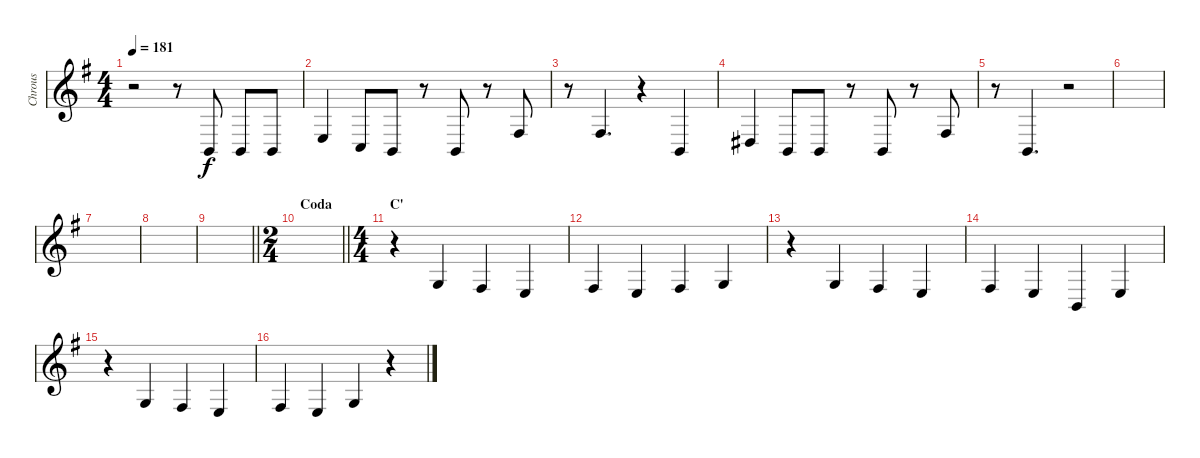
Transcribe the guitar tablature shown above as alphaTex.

\track ("Chrous" "Chrous") {instrument cello}
\staff {score}
\tuning (E4 B3 G3 D3 A2 E2) {hide}
\ts (4 4)
\tempo 181
\clef g2
\ks g
r.2{dy f} r.8 2.5.8 2.5.8 2.5.8 |
2.4.4 3.5.8 2.5.8 r.8 2.5.8 r.8 4.4.8 |
r.8 4.4.4{d} r.4 2.5.4 |
1.4.4 2.5.8 2.5.8 r.8 2.5.8 r.8 4.4.8 |
r.8 2.5.4{d} r.2 |
|
|
|
\barLineRight lightlight
|
\ts (2 4)
\section ("" "Coda")
\barLineRight lightlight
|
\ts (4 4)
\section ("" "C'")
r.4 0.3.4 4.4.4 2.4.4 |
4.4.4 2.4.4 4.4.4 0.3.4 |
r.4 0.3.4 4.4.4 2.4.4 |
4.4.4 2.4.4 2.5.4 2.4.4 |
r.4 0.3.4 4.4.4 2.4.4 |
4.4.4 2.4.4 0.3.4 r.4
